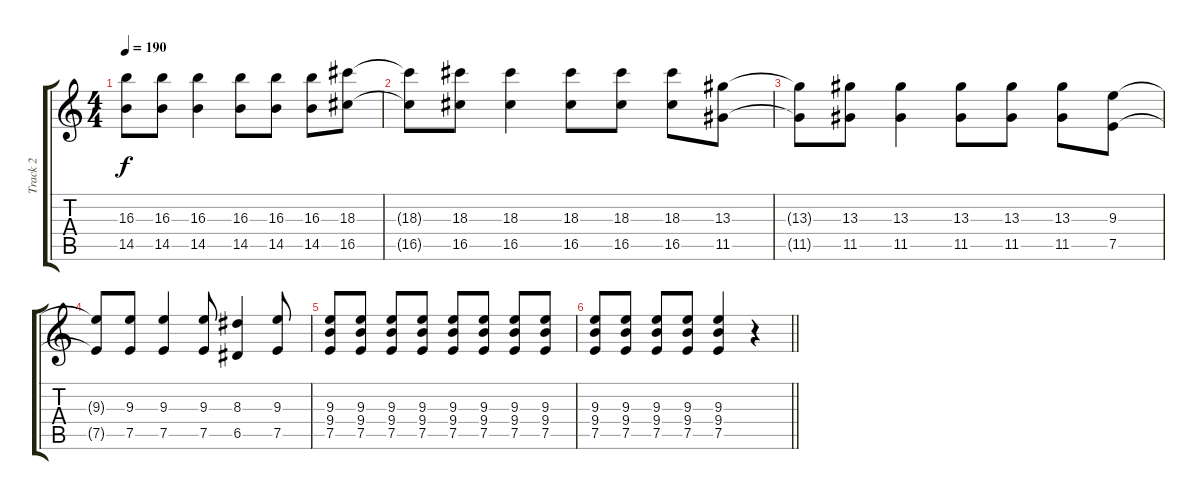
\track ("Track 2" "Track 2") {instrument distortionguitar}
\staff {score tabs}
\tuning (E4 B3 G3 D3 A2 E2) {hide}
\ts (4 4)
\tempo 190
\clef g2
\ks c
(16.3{t} 14.5{t}).8{dy f} (16.3 14.5).8 (16.3 14.5).4 (16.3 14.5).8 (16.3 14.5).8 (16.3 14.5).8 (18.3 16.5).8 |
(18.3{t} 16.5{t}).8 (18.3 16.5).8 (18.3 16.5).4 (18.3 16.5).8 (18.3 16.5).8 (18.3 16.5).8 (13.3 11.5).8 |
(13.3{t} 11.5{t}).8 (13.3 11.5).8 (13.3 11.5).4 (13.3 11.5).8 (13.3 11.5).8 (13.3 11.5).8 (9.3 7.5).8 |
(9.3{t} 7.5{t}).8 (9.3 7.5).8 (9.3 7.5).4 (9.3 7.5).8 (8.3 6.5).4 (9.3 7.5).8 |
(9.3 9.4 7.5).8 (9.3 9.4 7.5).8 (9.3 9.4 7.5).8 (9.3 9.4 7.5).8 (9.3 9.4 7.5).8 (9.3 9.4 7.5).8 (9.3 9.4 7.5).8 (9.3 9.4 7.5).8 |
\barLineRight lightlight
(9.3 9.4 7.5).8 (9.3 9.4 7.5).8 (9.3 9.4 7.5).8 (9.3 9.4 7.5).8 (9.3 9.4 7.5).4 r.4
